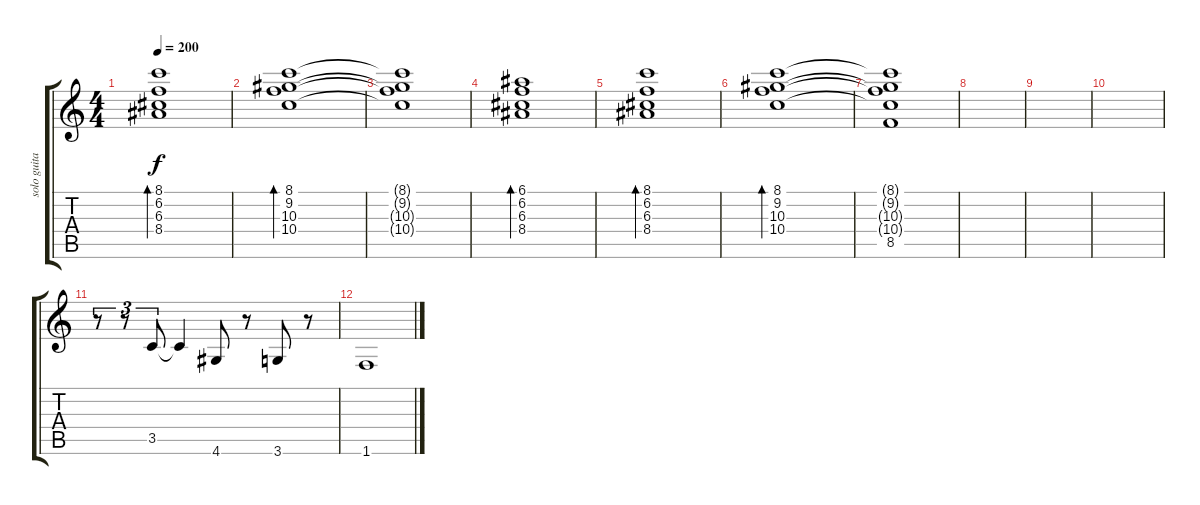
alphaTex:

\track ("solo guitar" "solo guita") {instrument electricguitarclean}
\staff {score tabs}
\tuning (E4 B3 G3 D3 A2 E2) {hide}
\ts (4 4)
\tempo 200
\clef g2
\ks c
(8.1 6.2 6.3 8.4).1{bd 480 dy f} |
(8.1 9.2 10.3 10.4).1{bd 240} |
(8.1{t} 9.2{t} 10.3{t} 10.4{t}).1 |
(6.1 6.2 6.3 8.4).1{bd 480} |
(8.1 6.2 6.3 8.4).1{bd 480} |
(8.1 9.2 10.3 10.4).1{bd 240} |
(8.1{t} 9.2{t} 10.3{t} 10.4{t} 8.5).1 |
|
|
|
r.8{tu (3 2)} r.8{tu (3 2)} 3.5.8{tu (3 2)} 3.5{t}.4 4.6.8 r.8 3.6.8 r.8 |
1.6.1
